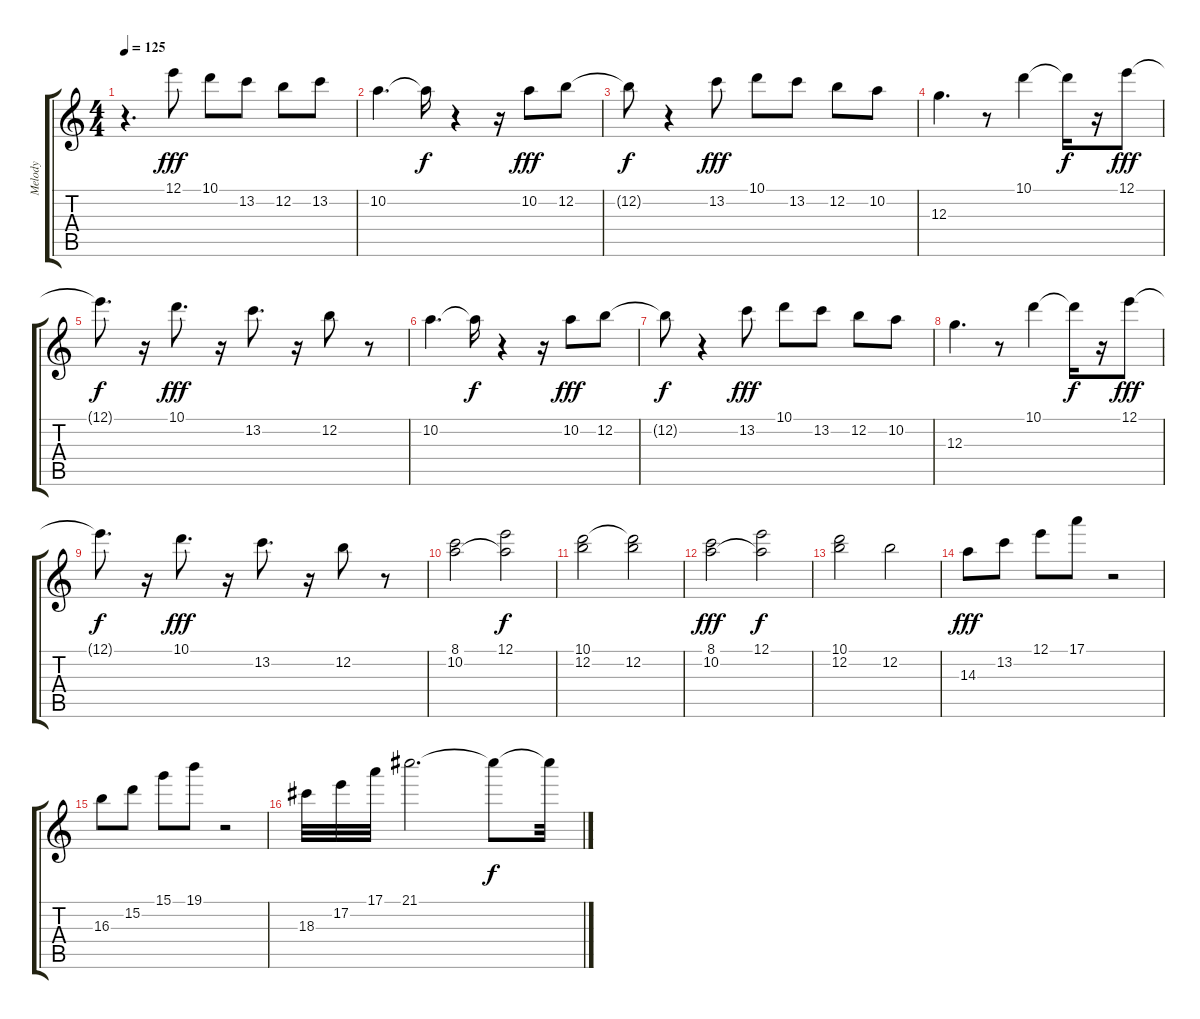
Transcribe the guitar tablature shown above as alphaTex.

\track ("Melody" "Melody") {instrument electricguitarjazz}
\staff {score tabs}
\tuning (E4 B3 G3 D3 A2 E2) {hide}
\ts (4 4)
\tempo 125
\clef g2
\ks c
r.4{d dy f} 12.1.8{dy fff} 10.1.8 13.2.8 12.2.8 13.2.8 |
10.2.4{d} 10.2{t}.16{dy f} r.4 r.16 10.2.8{dy fff} 12.2.8 |
12.2{t}.8{dy f} r.4 13.2.8{dy fff} 10.1.8 13.2.8 12.2.8 10.2.8 |
12.3.4{d} r.8 10.1.4 10.1{t}.16{dy f} r.16 12.1.8{dy fff} |
12.1{t}.8{d dy f} r.16 10.1.8{d dy fff} r.16 13.2.8{d} r.16 12.2.8 r.8 |
10.2.4{d} 10.2{t}.16{dy f} r.4 r.16 10.2.8{dy fff} 12.2.8 |
12.2{t}.8{dy f} r.4 13.2.8{dy fff} 10.1.8 13.2.8 12.2.8 10.2.8 |
12.3.4{d} r.8 10.1.4 10.1{t}.16{dy f} r.16 12.1.8{dy fff} |
12.1{t}.8{d dy f} r.16 10.1.8{d dy fff} r.16 13.2.8{d} r.16 12.2.8 r.8 |
(8.1 10.2).2 (12.1 10.2{t}).2{dy f} |
(10.1 12.2).2 (10.1{t} 12.2).2 |
(8.1 10.2).2{dy fff} (12.1 10.2{t}).2{dy f} |
(10.1 12.2).2 12.2.2 |
14.3.8{dy fff} 13.2.8 12.1.8 17.1.8 r.2 |
16.3.8 15.2.8 15.1.8 19.1.8 r.2 |
18.3.32 17.2.32 17.1.32 21.1.2{d} 21.1{t}.8{dy f} 21.1{t}.32
